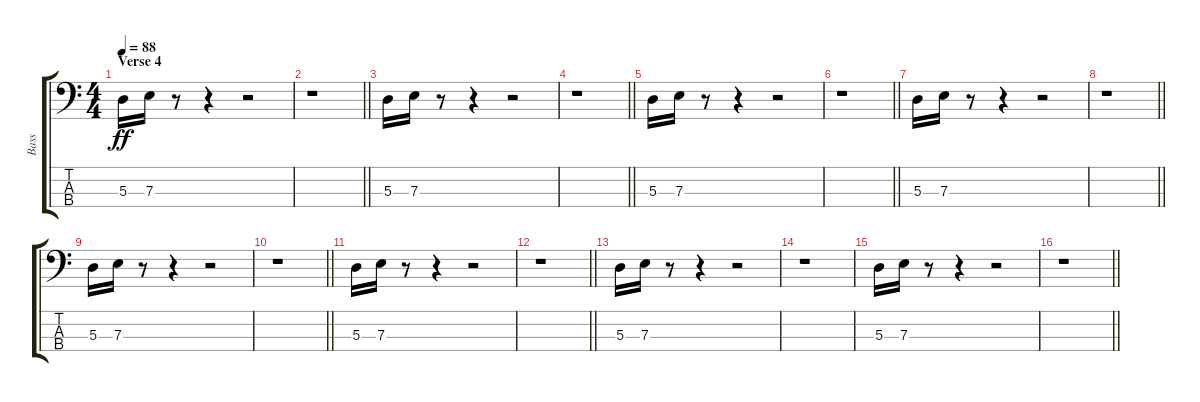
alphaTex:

\track ("Bass" "Bass") {instrument electricbassfinger}
\staff {score tabs}
\tuning (G2 D2 A1 E1) {hide}
\ts (4 4)
\section ("" "Verse 4")
\tempo 88
\clef f4
\ks c
5.3.16{dy ff} 7.3.16 r.8 r.4 r.2 |
\barLineRight lightlight
r.1 |
5.3.16 7.3.16 r.8 r.4 r.2 |
\barLineRight lightlight
r.1 |
5.3.16 7.3.16 r.8 r.4 r.2 |
\barLineRight lightlight
r.1 |
5.3.16 7.3.16 r.8 r.4 r.2 |
\barLineRight lightlight
r.1 |
5.3.16 7.3.16 r.8 r.4 r.2 |
\barLineRight lightlight
r.1 |
5.3.16 7.3.16 r.8 r.4 r.2 |
\barLineRight lightlight
r.1 |
5.3.16 7.3.16 r.8 r.4 r.2 |
r.1 |
5.3.16 7.3.16 r.8 r.4 r.2 |
\barLineRight lightlight
r.1
